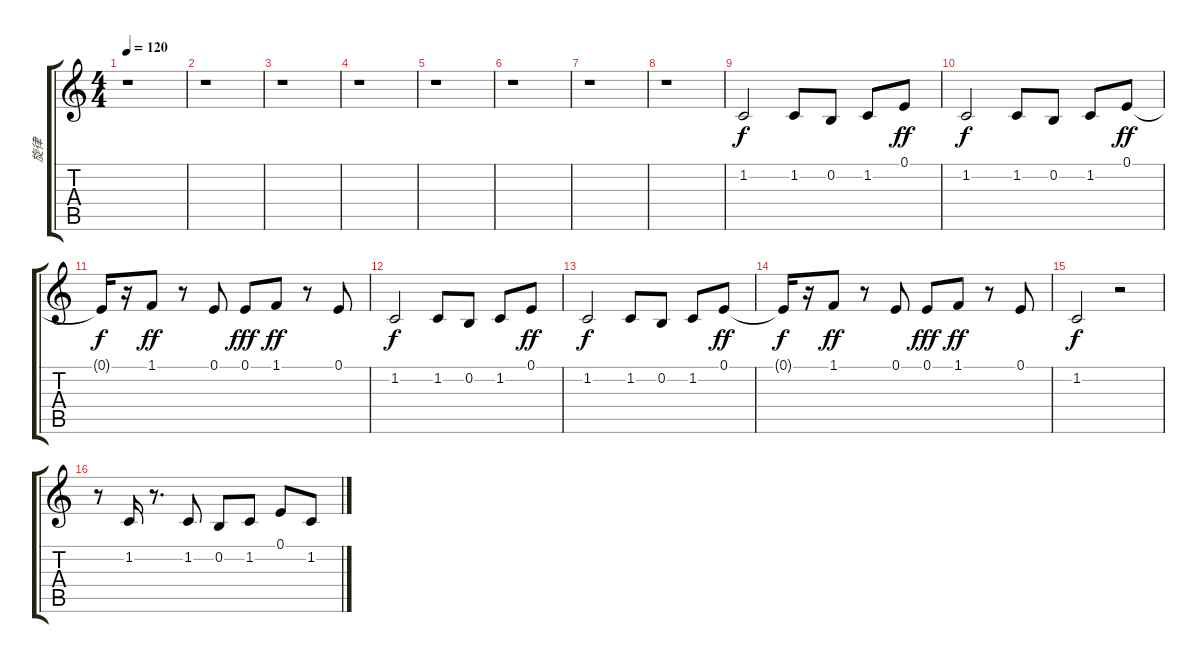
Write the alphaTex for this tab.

\track ("旋律" "旋律") {instrument acousticgrandpiano}
\staff {score tabs}
\tuning (E4 B3 G3 D3 A2 E2) {hide}
\ts (4 4)
\tempo 120
\clef g2
\ks c
r.1{dy f instrument acousticgrandpiano} |
r.1 |
r.1 |
r.1 |
r.1 |
r.1 |
r.1 |
r.1 |
1.2.2 1.2.8 0.2.8 1.2.8 0.1.8{dy ff} |
1.2.2{dy f} 1.2.8 0.2.8 1.2.8 0.1.8{dy ff} |
0.1{t}.16{dy f} r.16 1.1.8{dy ff} r.8 0.1.8 0.1.8{dy fff} 1.1.8{dy ff} r.8 0.1.8 |
1.2.2{dy f} 1.2.8 0.2.8 1.2.8 0.1.8{dy ff} |
1.2.2{dy f} 1.2.8 0.2.8 1.2.8 0.1.8{dy ff} |
0.1{t}.16{dy f} r.16 1.1.8{dy ff} r.8 0.1.8 0.1.8{dy fff} 1.1.8{dy ff} r.8 0.1.8 |
1.2.2{dy f} r.2 |
r.8 1.2.16 r.8{d} 1.2.8 0.2.8 1.2.8 0.1.8 1.2.8
